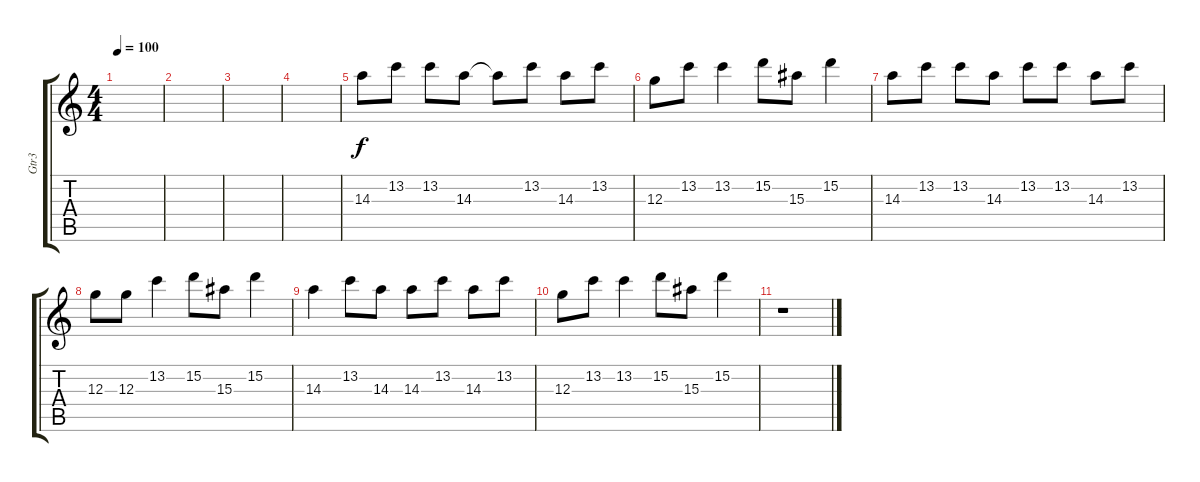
\track ("Gtr3" "Gtr3") {instrument electricguitarclean}
\staff {score tabs}
\tuning (E4 B3 G3 D3 A2 E2) {hide}
\ts (4 4)
\tempo 100
\clef g2
\ks c
|
|
|
|
14.3.8 13.2.8 13.2.8 14.3.8 14.3{t}.8 13.2.8 14.3.8 13.2.8 |
12.3.8 13.2.8 13.2.4 15.2.8 15.3.8 15.2.4 |
14.3.8 13.2.8 13.2.8 14.3.8 13.2.8 13.2.8 14.3.8 13.2.8 |
12.3.8 12.3.8 13.2.4 15.2.8 15.3.8 15.2.4 |
14.3.4 13.2.8 14.3.8 14.3.8 13.2.8 14.3.8 13.2.8 |
12.3.8 13.2.8 13.2.4 15.2.8 15.3.8 15.2.4 |
r.1
